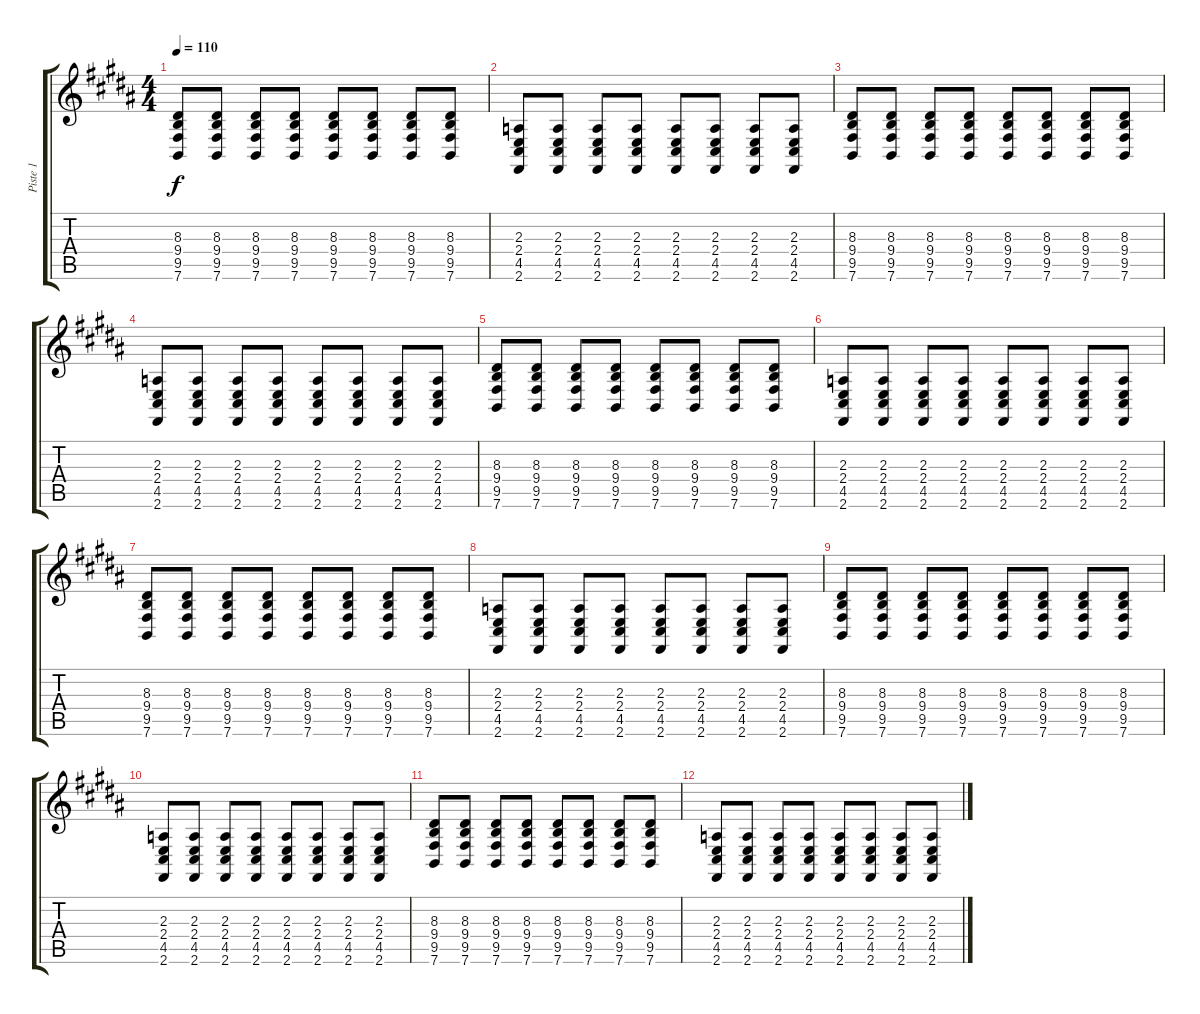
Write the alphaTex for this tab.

\track ("Piste 1" "Piste 1") {instrument brightacousticpiano}
\staff {score tabs}
\tuning (E4 B3 G3 D3 A2 E2) {hide}
\ts (4 4)
\tempo 110
\clef g2
\ks b
(8.3 9.4 9.5 7.6).8{dy f} (8.3 9.4 9.5 7.6).8 (8.3 9.4 9.5 7.6).8 (8.3 9.4 9.5 7.6).8 (8.3 9.4 9.5 7.6).8 (8.3 9.4 9.5 7.6).8 (8.3 9.4 9.5 7.6).8 (8.3 9.4 9.5 7.6).8 |
(2.3 2.4 4.5 2.6).8 (2.3 2.4 4.5 2.6).8 (2.3 2.4 4.5 2.6).8 (2.3 2.4 4.5 2.6).8 (2.3 2.4 4.5 2.6).8 (2.3 2.4 4.5 2.6).8 (2.3 2.4 4.5 2.6).8 (2.3 2.4 4.5 2.6).8 |
(8.3 9.4 9.5 7.6).8 (8.3 9.4 9.5 7.6).8 (8.3 9.4 9.5 7.6).8 (8.3 9.4 9.5 7.6).8 (8.3 9.4 9.5 7.6).8 (8.3 9.4 9.5 7.6).8 (8.3 9.4 9.5 7.6).8 (8.3 9.4 9.5 7.6).8 |
(2.3 2.4 4.5 2.6).8 (2.3 2.4 4.5 2.6).8 (2.3 2.4 4.5 2.6).8 (2.3 2.4 4.5 2.6).8 (2.3 2.4 4.5 2.6).8 (2.3 2.4 4.5 2.6).8 (2.3 2.4 4.5 2.6).8 (2.3 2.4 4.5 2.6).8 |
(8.3 9.4 9.5 7.6).8 (8.3 9.4 9.5 7.6).8 (8.3 9.4 9.5 7.6).8 (8.3 9.4 9.5 7.6).8 (8.3 9.4 9.5 7.6).8 (8.3 9.4 9.5 7.6).8 (8.3 9.4 9.5 7.6).8 (8.3 9.4 9.5 7.6).8 |
(2.3 2.4 4.5 2.6).8 (2.3 2.4 4.5 2.6).8 (2.3 2.4 4.5 2.6).8 (2.3 2.4 4.5 2.6).8 (2.3 2.4 4.5 2.6).8 (2.3 2.4 4.5 2.6).8 (2.3 2.4 4.5 2.6).8 (2.3 2.4 4.5 2.6).8 |
(8.3 9.4 9.5 7.6).8 (8.3 9.4 9.5 7.6).8 (8.3 9.4 9.5 7.6).8 (8.3 9.4 9.5 7.6).8 (8.3 9.4 9.5 7.6).8 (8.3 9.4 9.5 7.6).8 (8.3 9.4 9.5 7.6).8 (8.3 9.4 9.5 7.6).8 |
(2.3 2.4 4.5 2.6).8 (2.3 2.4 4.5 2.6).8 (2.3 2.4 4.5 2.6).8 (2.3 2.4 4.5 2.6).8 (2.3 2.4 4.5 2.6).8 (2.3 2.4 4.5 2.6).8 (2.3 2.4 4.5 2.6).8 (2.3 2.4 4.5 2.6).8 |
(8.3 9.4 9.5 7.6).8{volume 10} (8.3 9.4 9.5 7.6).8 (8.3 9.4 9.5 7.6).8{volume 9} (8.3 9.4 9.5 7.6).8 (8.3 9.4 9.5 7.6).8{volume 8} (8.3 9.4 9.5 7.6).8 (8.3 9.4 9.5 7.6).8{volume 7} (8.3 9.4 9.5 7.6).8 |
(2.3 2.4 4.5 2.6).8{volume 6} (2.3 2.4 4.5 2.6).8 (2.3 2.4 4.5 2.6).8{volume 5} (2.3 2.4 4.5 2.6).8 (2.3 2.4 4.5 2.6).8{volume 4} (2.3 2.4 4.5 2.6).8 (2.3 2.4 4.5 2.6).8{volume 3} (2.3 2.4 4.5 2.6).8 |
(8.3 9.4 9.5 7.6).8{volume 2} (8.3 9.4 9.5 7.6).8 (8.3 9.4 9.5 7.6).8 (8.3 9.4 9.5 7.6).8 (8.3 9.4 9.5 7.6).8{volume 1} (8.3 9.4 9.5 7.6).8 (8.3 9.4 9.5 7.6).8 (8.3 9.4 9.5 7.6).8 |
(2.3 2.4 4.5 2.6).8 (2.3 2.4 4.5 2.6).8 (2.3 2.4 4.5 2.6).8 (2.3 2.4 4.5 2.6).8 (2.3 2.4 4.5 2.6).8{volume 0} (2.3 2.4 4.5 2.6).8 (2.3 2.4 4.5 2.6).8 (2.3 2.4 4.5 2.6).8
